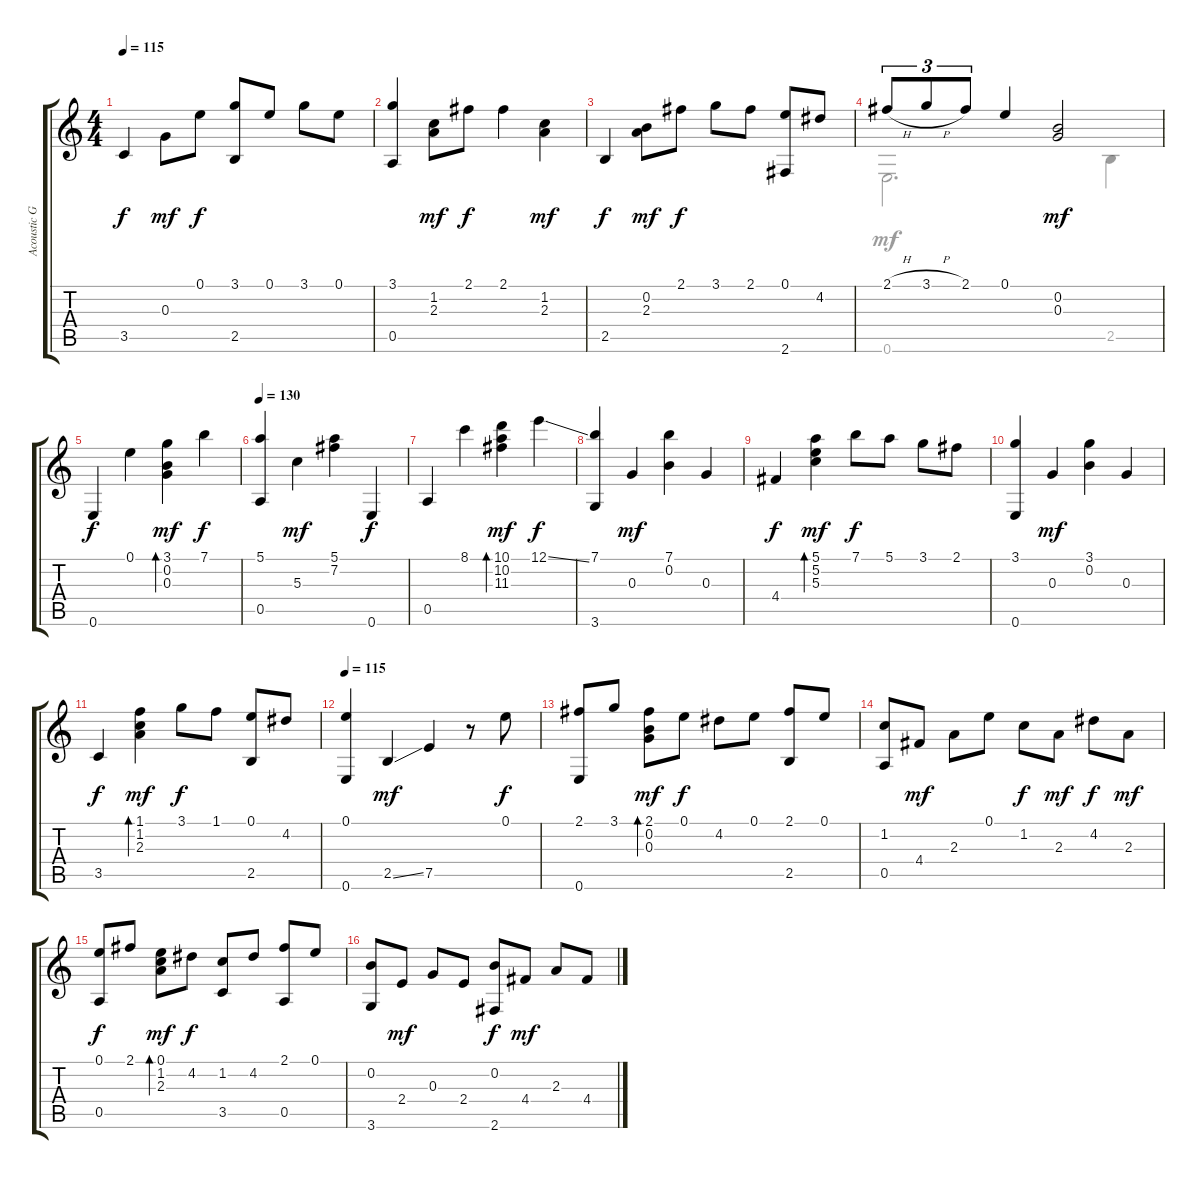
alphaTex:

\track ("Acoustic Guitar" "Acoustic G") {instrument acousticguitarnylon}
\staff {score tabs}
\tuning (E4 B3 G3 D3 A2 E2) {hide}
\voice
\ts (4 4)
\tempo 115
\clef g2
\ks c
3.5.4{dy f} 0.3.8{dy mf} 0.1.8{dy f} (3.1 2.5).8 0.1.8 3.1.8 0.1.8 |
(3.1 0.5).4 (1.2 2.3).8{dy mf} 2.1.8{dy f} 2.1.4 (1.2 2.3).4{dy mf} |
2.5.4{dy f} (0.2 2.3).8{dy mf} 2.1.8{dy f} 3.1.8 2.1.8 (0.1 2.6).8 4.2.8 |
2.1{h}.8{tu (3 2)} 3.1{h}.8{tu (3 2)} 2.1.8{tu (3 2)} 0.1.4 (0.2 0.3).2{dy mf} |
0.6.4{dy f} 0.1.4 (3.1 0.2 0.3).4{bd 120 dy mf} 7.1.4{dy f} |
\tempo 130
(5.1 0.5).4 5.3.4{dy mf} (5.1 7.2).4 0.6.4{dy f} |
0.5.4 8.1.4 (10.1 10.2 11.3).4{bd 120 dy mf} 12.1{ss}.4{dy f} |
(7.1 3.6).4 0.3.4{dy mf} (7.1 0.2).4 0.3.4 |
4.4.4{dy f} (5.1 5.2 5.3).4{bd 120 dy mf} 7.1.8{dy f} 5.1.8 3.1.8 2.1.8 |
(3.1 0.6).4 0.3.4{dy mf} (3.1 0.2).4 0.3.4 |
3.5.4{dy f} (1.1 1.2 2.3).4{bd 120 dy mf} 3.1.8{dy f} 1.1.8 (0.1 2.5).8 4.2.8 |
\tempo 115
(0.1 0.6).4 2.5{ss}.4{dy mf} 7.5.4 r.8 0.1.8{dy f} |
(2.1 0.6).8 3.1.8 (2.1 0.2 0.3).8{bd 120 dy mf} 0.1.8{dy f} 4.2.8 0.1.8 (2.1 2.5).8 0.1.8 |
(1.2 0.5).8 4.4.8{dy mf} 2.3.8 0.1.8 1.2.8{dy f} 2.3.8{dy mf} 4.2.8{dy f} 2.3.8{dy mf} |
(0.1 0.5).8{dy f} 2.1.8 (0.1 1.2 2.3).8{bd 120 dy mf} 4.2.8{dy f} (1.2 3.5).8 4.2.8 (2.1 0.5).8 0.1.8 |
(0.2 3.6).8 2.4.8{dy mf} 0.3.8 2.4.8 (0.2 2.6).8{dy f} 4.4.8{dy mf} 2.3.8 4.4.8
\voice
\clef g2
\ottava regular
\simile none
\ks c
|
|
|
0.6.2{d} 2.5.4 |
|
|
|
|
|
|
|
|
|
|
|
